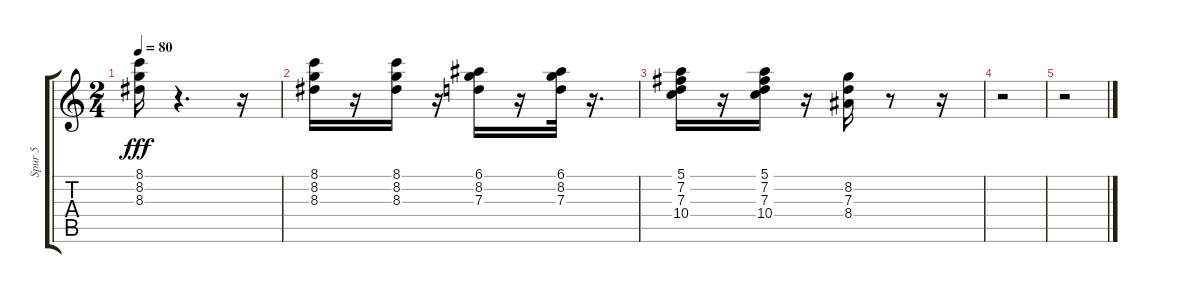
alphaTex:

\track ("Spur 5" "Spur 5") {instrument acousticguitarnylon}
\staff {score tabs}
\tuning (E4 B3 G3 D3 A2 E2) {hide}
\ts (2 4)
\tempo 80
\clef g2
\ks c
(8.1 8.2 8.3).16{dy fff} r.4{d} r.16 |
(8.1 8.2 8.3).16 r.16 (8.1 8.2 8.3).16 r.16 (6.1 8.2 7.3).16 r.16 (6.1 8.2 7.3).32 r.16{d} |
(5.1 7.2 7.3 10.4).16 r.16 (5.1 7.2 7.3 10.4).16 r.16 (8.2 7.3 8.4).16 r.8 r.16 |
r.2 |
r.2
